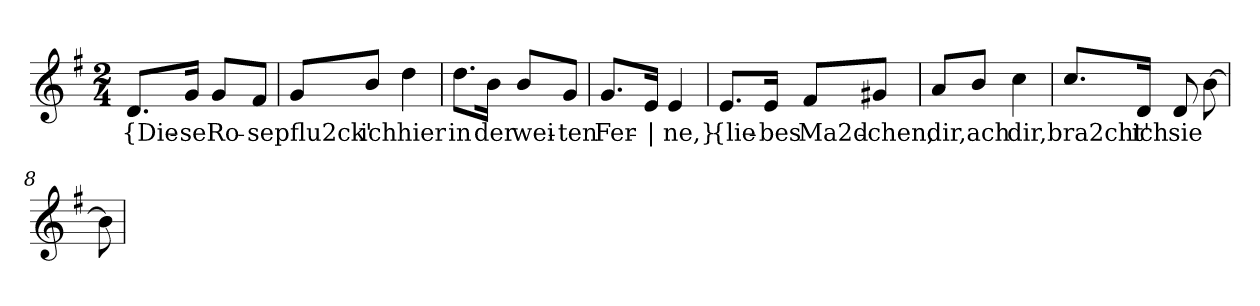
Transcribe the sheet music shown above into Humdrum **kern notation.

**kern	**text
*part1	*part1
*staff1	*staff1
*clefG2	*
*k[f#]	*
*M2/4	*
=1	=1
!	!LO:LY:b
8.d/L	{Die-
!	!LO:LY:b
16g/Jk	se
!	!LO:LY:b
8g/L	Ro-
!	!LO:LY:b
8f#/J	-se
=2	=2
!	!LO:LY:b
8g/L	pflu2ck'
!	!LO:LY:b
8b/J	ich
!	!LO:LY:b
4dd\	hier
=3	=3
!	!LO:LY:b
8.dd\L	in
!	!LO:LY:b
16b\Jk	der
!	!LO:LY:b
8b/L	wei-
!	!LO:LY:b
8g/J	-ten
=4	=4
!	!LO:LY:b
8.g/L	Fer-
!	!LO:LY:b
16e/Jk	|
!	!LO:LY:b
4e/	-ne,}
=5	=5
!	!LO:LY:b
8.e/L	{lie-
!	!LO:LY:b
16e/Jk	-bes
!	!LO:LY:b
8f#/L	Ma2d-
!	!LO:LY:b
8g#X/J	-chen,
=6	=6
!	!LO:LY:b
8a/L	dir,
!	!LO:LY:b
8b/J	ach
!	!LO:LY:b
4cc\	dir,
!!LO:LB:g=z
=7	=7
!	!LO:LY:b
8.cc/L	bra2cht'
!	!LO:LY:b
16d/Jk	ich
!	!LO:LY:b
8d/	sie
[8b\	.
=8	=8
8b\]	.
=	=
*-	*-
